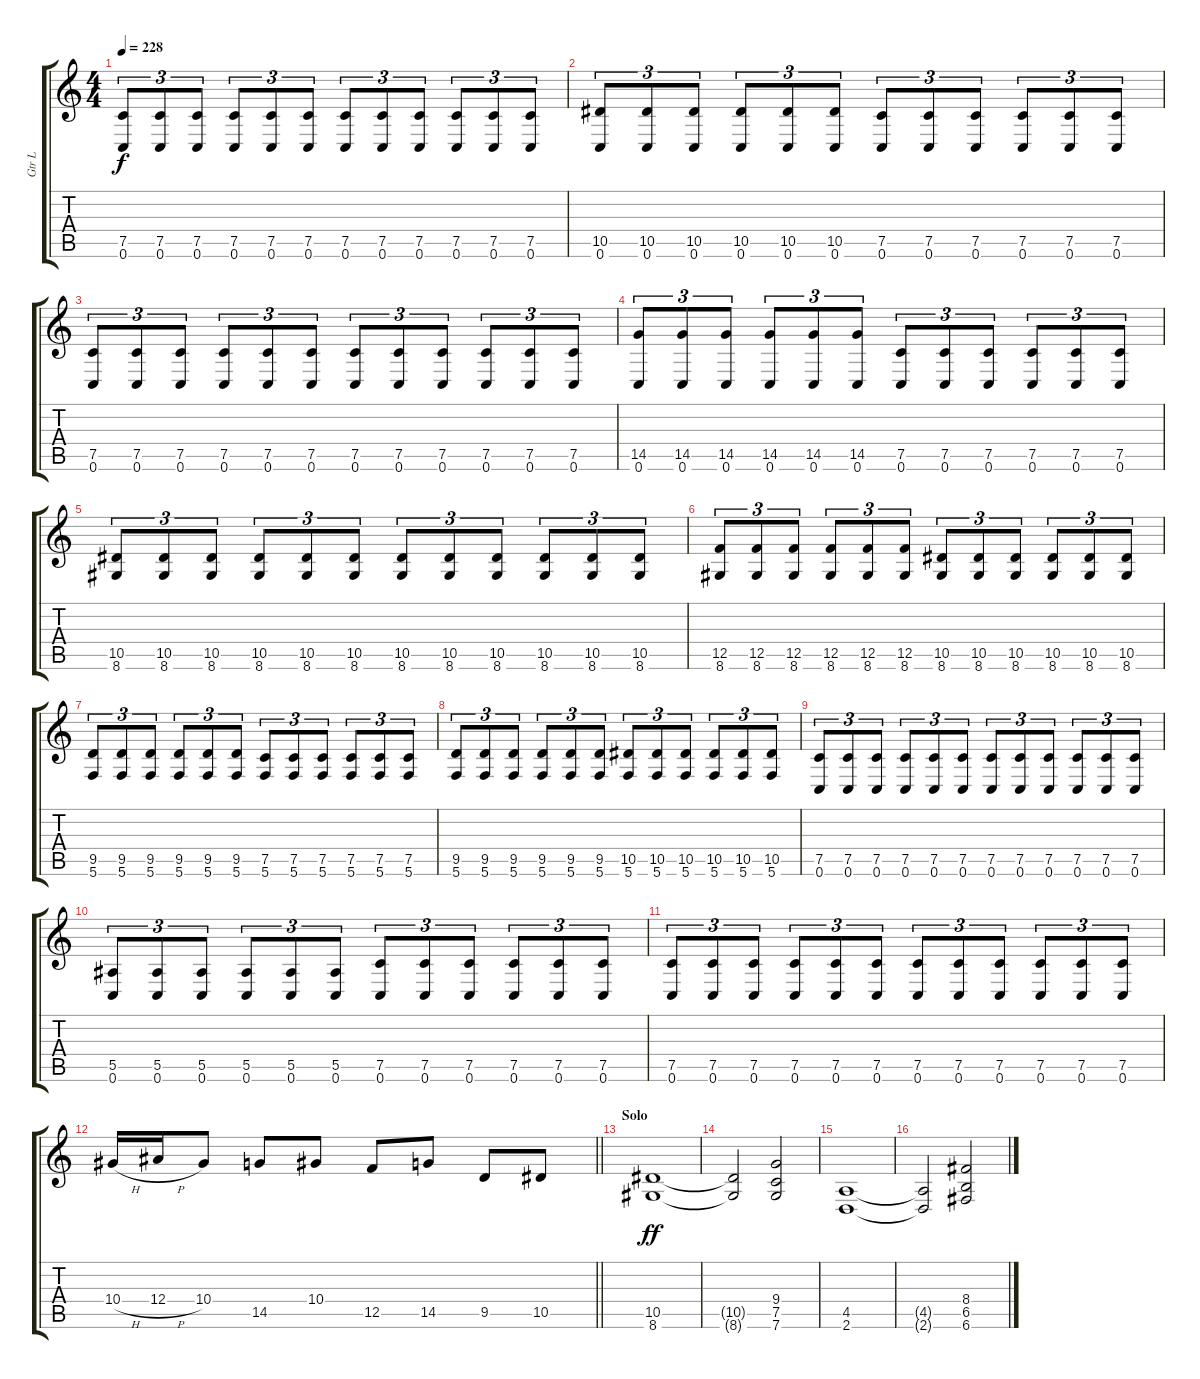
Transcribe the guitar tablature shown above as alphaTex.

\track ("Gtr L" "Gtr L") {instrument distortionguitar}
\staff {score tabs}
\tuning (C4 G3 Eb3 Bb2 F2 C2) {hide}
\ts (4 4)
\tempo 228
\clef g2
\ks c
(7.5 0.6).8{tu (3 2) dy f} (7.5 0.6).8{tu (3 2)} (7.5 0.6).8{tu (3 2)} (7.5 0.6).8{tu (3 2)} (7.5 0.6).8{tu (3 2)} (7.5 0.6).8{tu (3 2)} (7.5 0.6).8{tu (3 2)} (7.5 0.6).8{tu (3 2)} (7.5 0.6).8{tu (3 2)} (7.5 0.6).8{tu (3 2)} (7.5 0.6).8{tu (3 2)} (7.5 0.6).8{tu (3 2)} |
(10.5 0.6).8{tu (3 2)} (10.5 0.6).8{tu (3 2)} (10.5 0.6).8{tu (3 2)} (10.5 0.6).8{tu (3 2)} (10.5 0.6).8{tu (3 2)} (10.5 0.6).8{tu (3 2)} (7.5 0.6).8{tu (3 2)} (7.5 0.6).8{tu (3 2)} (7.5 0.6).8{tu (3 2)} (7.5 0.6).8{tu (3 2)} (7.5 0.6).8{tu (3 2)} (7.5 0.6).8{tu (3 2)} |
(7.5 0.6).8{tu (3 2)} (7.5 0.6).8{tu (3 2)} (7.5 0.6).8{tu (3 2)} (7.5 0.6).8{tu (3 2)} (7.5 0.6).8{tu (3 2)} (7.5 0.6).8{tu (3 2)} (7.5 0.6).8{tu (3 2)} (7.5 0.6).8{tu (3 2)} (7.5 0.6).8{tu (3 2)} (7.5 0.6).8{tu (3 2)} (7.5 0.6).8{tu (3 2)} (7.5 0.6).8{tu (3 2)} |
(14.5 0.6).8{tu (3 2)} (14.5 0.6).8{tu (3 2)} (14.5 0.6).8{tu (3 2)} (14.5 0.6).8{tu (3 2)} (14.5 0.6).8{tu (3 2)} (14.5 0.6).8{tu (3 2)} (7.5 0.6).8{tu (3 2)} (7.5 0.6).8{tu (3 2)} (7.5 0.6).8{tu (3 2)} (7.5 0.6).8{tu (3 2)} (7.5 0.6).8{tu (3 2)} (7.5 0.6).8{tu (3 2)} |
(10.5 8.6).8{tu (3 2)} (10.5 8.6).8{tu (3 2)} (10.5 8.6).8{tu (3 2)} (10.5 8.6).8{tu (3 2)} (10.5 8.6).8{tu (3 2)} (10.5 8.6).8{tu (3 2)} (10.5 8.6).8{tu (3 2)} (10.5 8.6).8{tu (3 2)} (10.5 8.6).8{tu (3 2)} (10.5 8.6).8{tu (3 2)} (10.5 8.6).8{tu (3 2)} (10.5 8.6).8{tu (3 2)} |
(12.5 8.6).8{tu (3 2)} (12.5 8.6).8{tu (3 2)} (12.5 8.6).8{tu (3 2)} (12.5 8.6).8{tu (3 2)} (12.5 8.6).8{tu (3 2)} (12.5 8.6).8{tu (3 2)} (10.5 8.6).8{tu (3 2)} (10.5 8.6).8{tu (3 2)} (10.5 8.6).8{tu (3 2)} (10.5 8.6).8{tu (3 2)} (10.5 8.6).8{tu (3 2)} (10.5 8.6).8{tu (3 2)} |
(9.5 5.6).8{tu (3 2)} (9.5 5.6).8{tu (3 2)} (9.5 5.6).8{tu (3 2)} (9.5 5.6).8{tu (3 2)} (9.5 5.6).8{tu (3 2)} (9.5 5.6).8{tu (3 2)} (7.5 5.6).8{tu (3 2)} (7.5 5.6).8{tu (3 2)} (7.5 5.6).8{tu (3 2)} (7.5 5.6).8{tu (3 2)} (7.5 5.6).8{tu (3 2)} (7.5 5.6).8{tu (3 2)} |
(9.5 5.6).8{tu (3 2)} (9.5 5.6).8{tu (3 2)} (9.5 5.6).8{tu (3 2)} (9.5 5.6).8{tu (3 2)} (9.5 5.6).8{tu (3 2)} (9.5 5.6).8{tu (3 2)} (10.5 5.6).8{tu (3 2)} (10.5 5.6).8{tu (3 2)} (10.5 5.6).8{tu (3 2)} (10.5 5.6).8{tu (3 2)} (10.5 5.6).8{tu (3 2)} (10.5 5.6).8{tu (3 2)} |
(7.5 0.6).8{tu (3 2)} (7.5 0.6).8{tu (3 2)} (7.5 0.6).8{tu (3 2)} (7.5 0.6).8{tu (3 2)} (7.5 0.6).8{tu (3 2)} (7.5 0.6).8{tu (3 2)} (7.5 0.6).8{tu (3 2)} (7.5 0.6).8{tu (3 2)} (7.5 0.6).8{tu (3 2)} (7.5 0.6).8{tu (3 2)} (7.5 0.6).8{tu (3 2)} (7.5 0.6).8{tu (3 2)} |
(5.5 0.6).8{tu (3 2)} (5.5 0.6).8{tu (3 2)} (5.5 0.6).8{tu (3 2)} (5.5 0.6).8{tu (3 2)} (5.5 0.6).8{tu (3 2)} (5.5 0.6).8{tu (3 2)} (7.5 0.6).8{tu (3 2)} (7.5 0.6).8{tu (3 2)} (7.5 0.6).8{tu (3 2)} (7.5 0.6).8{tu (3 2)} (7.5 0.6).8{tu (3 2)} (7.5 0.6).8{tu (3 2)} |
(7.5 0.6).8{tu (3 2)} (7.5 0.6).8{tu (3 2)} (7.5 0.6).8{tu (3 2)} (7.5 0.6).8{tu (3 2)} (7.5 0.6).8{tu (3 2)} (7.5 0.6).8{tu (3 2)} (7.5 0.6).8{tu (3 2)} (7.5 0.6).8{tu (3 2)} (7.5 0.6).8{tu (3 2)} (7.5 0.6).8{tu (3 2)} (7.5 0.6).8{tu (3 2)} (7.5 0.6).8{tu (3 2)} |
\barLineRight lightlight
10.4{h}.16 12.4{h}.16 10.4.8 14.5.8 10.4.8 12.5.8 14.5.8 9.5.8 10.5.8 |
\section ("" "Solo")
(10.5 8.6).1{dy ff balance 8} |
(10.5{t} 8.6{t}).2 (9.4 7.5 7.6).2 |
(4.5 2.6).1 |
(4.5{t} 2.6{t}).2 (8.4 6.5 6.6).2
